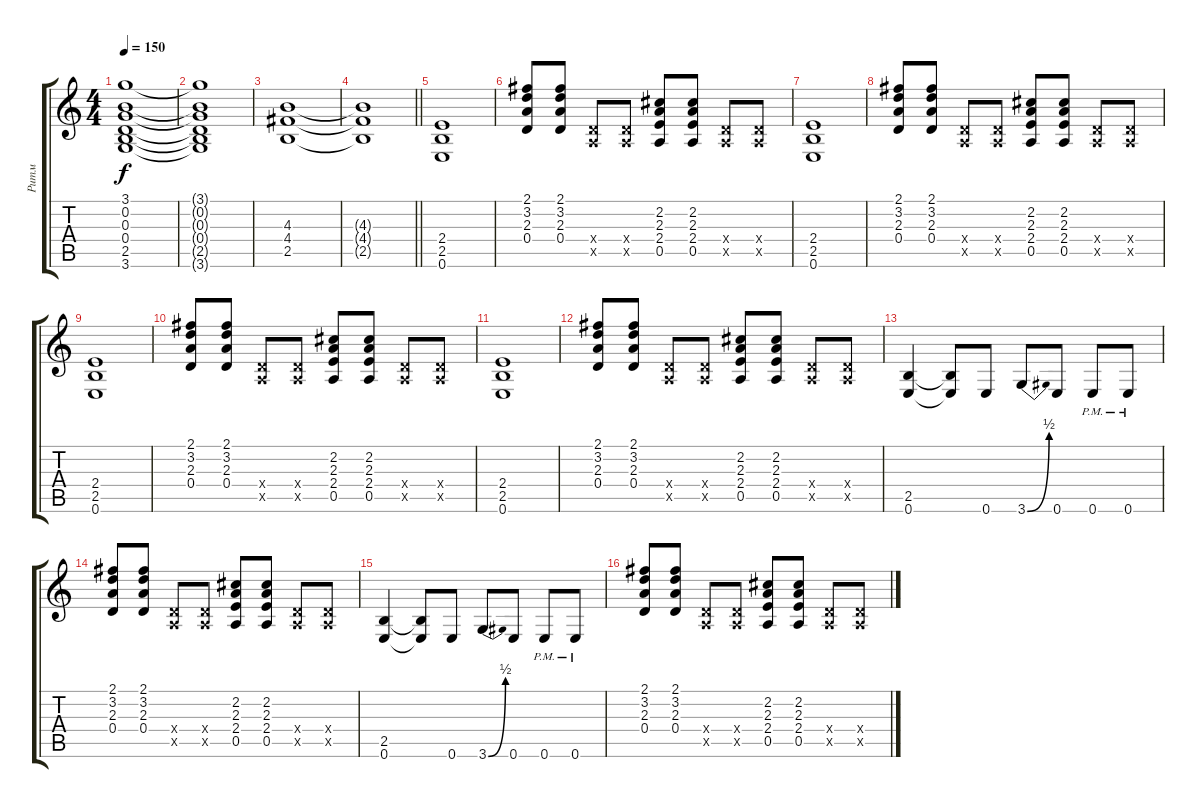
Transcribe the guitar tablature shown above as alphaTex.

\track ("Ритм" "Ритм") {instrument overdrivenguitar}
\staff {score tabs}
\tuning (E4 B3 G3 D3 A2 E2) {hide}
\ts (4 4)
\tempo 150
\clef g2
\ks c
(3.1{t} 0.2{t} 0.3{t} 0.4{t} 2.5{t} 3.6{t}).1{dy f} |
(3.1{t} 0.2{t} 0.3{t} 0.4{t} 2.5{t} 3.6{t}).1 |
(4.3 4.4 2.5).1 |
\barLineRight lightlight
(4.3{t} 4.4{t} 2.5{t}).1 |
(2.4 2.5 0.6).1 |
(2.1 3.2 2.3 0.4).8 (2.1 3.2 2.3 0.4).8 (0.4{x} 0.5{x}).8 (0.4{x} 0.5{x}).8 (2.2 2.3 2.4 0.5).8 (2.2 2.3 2.4 0.5).8 (0.4{x} 0.5{x}).8 (0.4{x} 0.5{x}).8 |
(2.4 2.5 0.6).1 |
(2.1 3.2 2.3 0.4).8 (2.1 3.2 2.3 0.4).8 (0.4{x} 0.5{x}).8 (0.4{x} 0.5{x}).8 (2.2 2.3 2.4 0.5).8 (2.2 2.3 2.4 0.5).8 (0.4{x} 0.5{x}).8 (0.4{x} 0.5{x}).8 |
(2.4 2.5 0.6).1 |
(2.1 3.2 2.3 0.4).8 (2.1 3.2 2.3 0.4).8 (0.4{x} 0.5{x}).8 (0.4{x} 0.5{x}).8 (2.2 2.3 2.4 0.5).8 (2.2 2.3 2.4 0.5).8 (0.4{x} 0.5{x}).8 (0.4{x} 0.5{x}).8 |
(2.4 2.5 0.6).1 |
(2.1 3.2 2.3 0.4).8 (2.1 3.2 2.3 0.4).8 (0.4{x} 0.5{x}).8 (0.4{x} 0.5{x}).8 (2.2 2.3 2.4 0.5).8 (2.2 2.3 2.4 0.5).8 (0.4{x} 0.5{x}).8 (0.4{x} 0.5{x}).8 |
(2.5 0.6).4 (2.5{t} 0.6{t}).8 0.6.8 3.6{be (bend 0 0 60 2)}.8 0.6.8 0.6{pm}.8 0.6{pm}.8 |
(2.1 3.2 2.3 0.4).8 (2.1 3.2 2.3 0.4).8 (0.4{x} 0.5{x}).8 (0.4{x} 0.5{x}).8 (2.2 2.3 2.4 0.5).8 (2.2 2.3 2.4 0.5).8 (0.4{x} 0.5{x}).8 (0.4{x} 0.5{x}).8 |
(2.5 0.6).4 (2.5{t} 0.6{t}).8 0.6.8 3.6{be (bend 0 0 60 2)}.8 0.6.8 0.6{pm}.8 0.6{pm}.8 |
(2.1 3.2 2.3 0.4).8 (2.1 3.2 2.3 0.4).8 (0.4{x} 0.5{x}).8 (0.4{x} 0.5{x}).8 (2.2 2.3 2.4 0.5).8 (2.2 2.3 2.4 0.5).8 (0.4{x} 0.5{x}).8 (0.4{x} 0.5{x}).8
